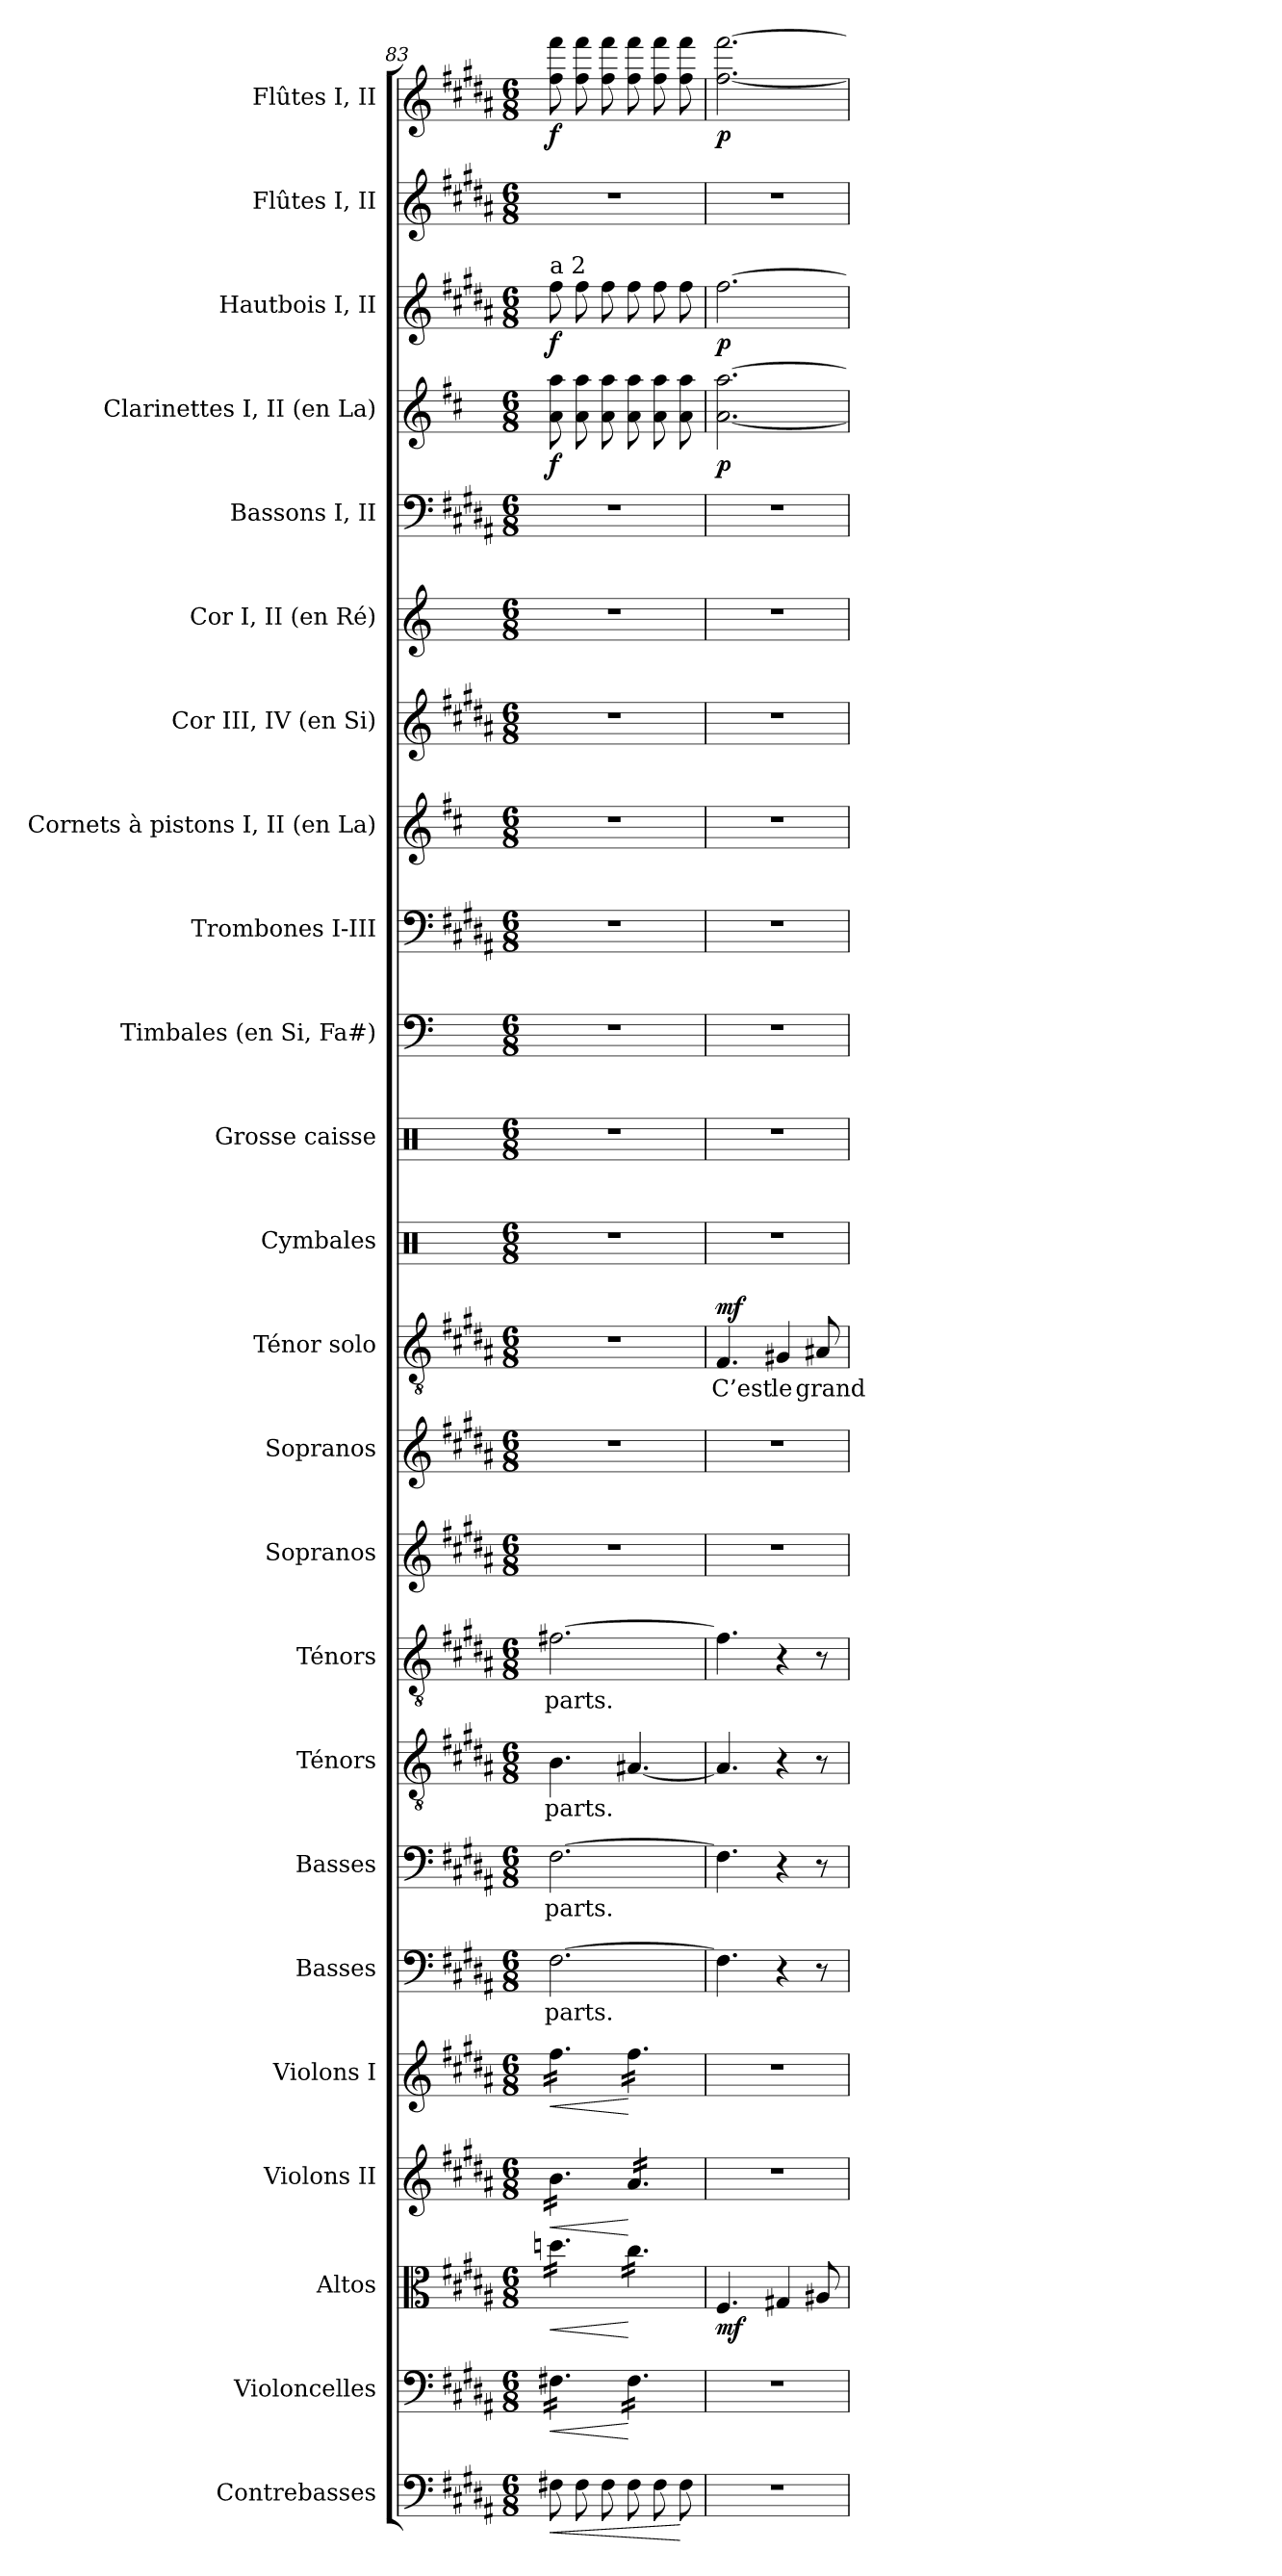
**kern	**dynam	**kern	**dynam	**kern	**dynam	**kern	**dynam	**kern	**dynam	**kern	**text	**kern	**text	**kern	**text	**kern	**text	**kern	**kern	**kern	**text	**dynam	**kern	**kern	**kern	**kern	**kern	**kern	**kern	**kern	**kern	**dynam	**kern	**dynam	**kern	**kern	**dynam
*part24	*part24	*part23	*part23	*part22	*part22	*part21	*part21	*part20	*part20	*part19	*part19	*part18	*part18	*part17	*part17	*part16	*part16	*part15	*part14	*part13	*part13	*part13	*part12	*part11	*part10	*part9	*part8	*part7	*part6	*part5	*part4	*part4	*part3	*part3	*part2	*part1	*part1
*staff24	*staff24	*staff23	*staff23	*staff22	*staff22	*staff21	*staff21	*staff20	*staff20	*staff19	*staff19	*staff18	*staff18	*staff17	*staff17	*staff16	*staff16	*staff15	*staff14	*staff13	*staff13	*staff13	*staff12	*staff11	*staff10	*staff9	*staff8	*staff7	*staff6	*staff5	*staff4	*staff4	*staff3	*staff3	*staff2	*staff1	*staff1
*I"Contrebasses	*	*I"Violoncelles	*	*I"Altos	*	*I"Violons II	*	*I"Violons I	*	*I"Basses	*	*I"Basses	*	*I"Ténors	*	*I"Ténors	*	*I"Sopranos	*I"Sopranos	*I"Ténor solo	*	*	*I"Cymbales	*I"Grosse caisse	*I"Timbales (en Si, Fa#)	*I"Trombones I-III	*I"Cornets à pistons I, II (en La)	*I"Cor III, IV (en Si)	*I"Cor I, II (en Ré)	*I"Bassons I, II	*I"Clarinettes I, II (en La)	*	*I"Hautbois I, II	*	*I"Flûtes I, II	*I"Flûtes I, II	*
*I'Cb.	*	*I'Vlles	*	*I'Altos	*	*I'Vns II	*	*I'Vns I	*	*I'Basses	*	*I'Basses	*	*I'Tén.	*	*I'Tén.	*	*I'Sopr.	*I'Sopr.	*I'Tén. solo	*	*	*I'Cym.	*I'G. c.	*I'Timb.	*I'Trb.	*I'C.à p. (La)	*I'Cor (Si)	*I'Cor (Ré)	*I'Bns	*I'Cl. (La)	*	*I'Hb.	*	*I'Fl.	*I'Fl.	*
!!LO:PB:g=z
*clefF4	*	*clefF4	*	*clefC3	*	*clefG2	*	*clefG2	*	*clefF4	*	*clefF4	*	*clefGv2	*	*clefGv2	*	*clefG2	*clefG2	*clefGv2	*	*	*clefX	*clefX	*clefF4	*clefF4	*clefG2	*clefG2	*clefG2	*clefF4	*clefG2	*	*clefG2	*	*clefG2	*clefG2	*
*ITrd7c12	*	*	*	*	*	*	*	*	*	*	*	*	*	*ITrd7c12	*	*ITrd7c12	*	*	*	*ITrd7c12	*	*	*	*	*	*	*ITrd2c3	*ITrd8c13	*ITrd6c10	*	*ITrd2c3	*	*	*	*	*	*
*k[f#c#g#d#a#]	*	*k[f#c#g#d#a#]	*	*k[f#c#g#d#a#]	*	*k[f#c#g#d#a#]	*	*k[f#c#g#d#a#]	*	*k[f#c#g#d#a#]	*	*k[f#c#g#d#a#]	*	*k[f#c#g#d#a#]	*	*k[f#c#g#d#a#]	*	*k[f#c#g#d#a#]	*k[f#c#g#d#a#]	*k[f#c#g#d#a#]	*	*	*k[]	*k[]	*k[]	*k[f#c#g#d#a#]	*k[f#c#g#d#a#]	*k[f#c#g#d#a#]	*k[f#c#]	*k[f#c#g#d#a#]	*k[f#c#g#d#a#]	*	*k[f#c#g#d#a#]	*	*k[f#c#g#d#a#]	*k[f#c#g#d#a#]	*
*B:	*	*B:	*	*B:	*	*B:	*	*B:	*	*B:	*	*B:	*	*B:	*	*B:	*	*B:	*B:	*B:	*	*	*C:	*C:	*C:	*B:	*B:	*B:	*D:	*B:	*B:	*	*B:	*	*B:	*B:	*
*M6/8	*	*M6/8	*	*M6/8	*	*M6/8	*	*M6/8	*	*M6/8	*	*M6/8	*	*M6/8	*	*M6/8	*	*M6/8	*M6/8	*M6/8	*	*	*M6/8	*M6/8	*M6/8	*M6/8	*M6/8	*M6/8	*M6/8	*M6/8	*M6/8	*	*M6/8	*	*M6/8	*M6/8	*
=83	=83	=83	=83	=83	=83	=83	=83	=83	=83	=83	=83	=83	=83	=83	=83	=83	=83	=83	=83	=83	=83	=83	=83	=83	=83	=83	=83	=83	=83	=83	=83	=83	=83	=83	=83	=83	=83
!	!LO:HP:b	!	!LO:HP:b	!	!LO:HP:b	!	!LO:HP:b	!	!LO:HP:b	!	!	!	!	!	!	!	!	!	!	!	!	!	!	!	!	!	!	!	!	!	!	!	!	!	!	!	!
!	!	!	!	!	!	!	!	!	!	!	!LO:LY:b:color=#000000	!	!	!	!	!	!	!	!	!	!	!	!	!	!	!	!	!	!	!	!	!	!	!	!	!	!
!	!	!	!	!	!	!	!	!	!	!	!	!	!LO:LY:b:color=#000000	!	!	!	!	!	!	!	!	!	!	!	!	!	!	!	!	!	!	!	!	!	!	!	!
!	!	!	!	!	!	!	!	!	!	!	!	!	!	!	!LO:LY:b:color=#000000	!	!	!	!	!	!	!	!	!	!	!	!	!	!	!	!	!	!	!	!	!	!
!	!	!	!	!	!	!	!	!	!	!	!	!	!	!	!	!	!	!	!	!	!	!	!	!	!	!	!	!	!	!	!	!	!LO:TX:a:t=a 2	!	!	!	!
!	!	!	!	!	!	!	!	!	!	!	!	!	!	!	!	!	!LO:LY:b:color=#000000	!LO:N:vis=1	!LO:N:vis=1	!LO:N:vis=1	!	!	!LO:N:vis=1	!LO:N:vis=1	!LO:N:vis=1	!LO:N:vis=1	!LO:N:vis=1	!LO:N:vis=1	!LO:N:vis=1	!LO:N:vis=1	!	!	!	!	!LO:N:vis=1	!	!
*	*	*tremolo	*	*	*	*	*	*	*	*	*	*	*	*	*	*	*	*	*	*	*	*	*	*	*	*	*	*	*	*	*	*	*	*	*	*	*
*	*	*	*	*tremolo	*	*	*	*	*	*	*	*	*	*	*	*	*	*	*	*	*	*	*	*	*	*	*	*	*	*	*	*	*	*	*	*	*
*	*	*	*	*	*	*tremolo	*	*	*	*	*	*	*	*	*	*	*	*	*	*	*	*	*	*	*	*	*	*	*	*	*	*	*	*	*	*	*
*	*	*	*	*	*	*	*	*tremolo	*	*	*	*	*	*	*	*	*	*	*	*	*	*	*	*	*	*	*	*	*	*	*	*	*	*	*	*	*
8FF#Xi\	<	16F#Xi\LL	<	16ddni\LL	<	16bi\LL	<	16ff#i\LL	<	[>2.F#i\	parts.	[>2.F#i\	parts.	4.BBi\	parts.	[>2.F#Xi\	parts.	2.r	2.r	2.r	.	.	2.r	2.r	2.r	2.r	2.r	2.r	2.r	2.r	8f#i\ 8ff#i	f	8ff#i\	f	2.r	8ff#i\ 8fff#i	f
.	.	16F#Xi\	.	16ddni\	.	16bi\	.	16ff#i\	.	.	.	.	.	.	.	.	.	.	.	.	.	.	.	.	.	.	.	.	.	.	.	.	.	.	.	.	.
8FF#i\	.	16F#Xi\	.	16ddni\	.	16bi\	.	16ff#i\	.	.	.	.	.	.	.	.	.	.	.	.	.	.	.	.	.	.	.	.	.	.	8f#i\ 8ff#i	.	8ff#i\	.	.	8ff#i\ 8fff#i	.
.	.	16F#Xi\	.	16ddni\	.	16bi\	.	16ff#i\	.	.	.	.	.	.	.	.	.	.	.	.	.	.	.	.	.	.	.	.	.	.	.	.	.	.	.	.	.
8FF#i\	.	16F#Xi\	.	16ddni\	.	16bi\	.	16ff#i\	.	.	.	.	.	.	.	.	.	.	.	.	.	.	.	.	.	.	.	.	.	.	8f#i\ 8ff#i	.	8ff#i\	.	.	8ff#i\ 8fff#i	.
.	.	16F#Xi\JJ	.	16ddni\JJ	.	16bi\JJ	.	16ff#i\JJ	.	.	.	.	.	.	.	.	.	.	.	.	.	.	.	.	.	.	.	.	.	.	.	.	.	.	.	.	.
8FF#i\	.	16F#i\LL	[	16cc#i\LL	[	16a#i/LL	[	16ff#i\LL	[	.	.	.	.	[<4.AA#Xi/	.	.	.	.	.	.	.	.	.	.	.	.	.	.	.	.	8f#i\ 8ff#i	.	8ff#i\	.	.	8ff#i\ 8fff#i	.
.	.	16F#i\	.	16cc#i\	.	16a#i/	.	16ff#i\	.	.	.	.	.	.	.	.	.	.	.	.	.	.	.	.	.	.	.	.	.	.	.	.	.	.	.	.	.
8FF#i\	.	16F#i\	.	16cc#i\	.	16a#i/	.	16ff#i\	.	.	.	.	.	.	.	.	.	.	.	.	.	.	.	.	.	.	.	.	.	.	8f#i\ 8ff#i	.	8ff#i\	.	.	8ff#i\ 8fff#i	.
.	.	16F#i\	.	16cc#i\	.	16a#i/	.	16ff#i\	.	.	.	.	.	.	.	.	.	.	.	.	.	.	.	.	.	.	.	.	.	.	.	.	.	.	.	.	.
8FF#i\	[	16F#i\	.	16cc#i\	.	16a#i/	.	16ff#i\	.	.	.	.	.	.	.	.	.	.	.	.	.	.	.	.	.	.	.	.	.	.	8f#i\ 8ff#i	.	8ff#i\	.	.	8ff#i\ 8fff#i	.
.	.	16F#i\JJ	.	16cc#i\JJ	.	16a#i/JJ	.	16ff#i\JJ	.	.	.	.	.	.	.	.	.	.	.	.	.	.	.	.	.	.	.	.	.	.	.	.	.	.	.	.	.
*	*	*	*	*	*	*	*	*Xtremolo	*	*	*	*	*	*	*	*	*	*	*	*	*	*	*	*	*	*	*	*	*	*	*	*	*	*	*	*	*
*	*	*	*	*	*	*Xtremolo	*	*	*	*	*	*	*	*	*	*	*	*	*	*	*	*	*	*	*	*	*	*	*	*	*	*	*	*	*	*	*
*	*	*	*	*Xtremolo	*	*	*	*	*	*	*	*	*	*	*	*	*	*	*	*	*	*	*	*	*	*	*	*	*	*	*	*	*	*	*	*	*
*	*	*Xtremolo	*	*	*	*	*	*	*	*	*	*	*	*	*	*	*	*	*	*	*	*	*	*	*	*	*	*	*	*	*	*	*	*	*	*	*
=84	=84	=84	=84	=84	=84	=84	=84	=84	=84	=84	=84	=84	=84	=84	=84	=84	=84	=84	=84	=84	=84	=84	=84	=84	=84	=84	=84	=84	=84	=84	=84	=84	=84	=84	=84	=84	=84
!LO:N:vis=1	!	!LO:N:vis=1	!	!	!	!LO:N:vis=1	!	!LO:N:vis=1	!	!	!	!	!	!	!	!	!	!LO:N:vis=1	!LO:N:vis=1	!	!	!	!	!	!	!	!	!	!	!	!	!	!	!	!	!	!
!	!	!	!	!	!	!	!	!	!	!	!	!	!	!	!	!	!	!	!	!	!LO:LY:b:color=#000000	!	!LO:N:vis=1	!LO:N:vis=1	!LO:N:vis=1	!LO:N:vis=1	!LO:N:vis=1	!LO:N:vis=1	!LO:N:vis=1	!LO:N:vis=1	!	!	!	!	!LO:N:vis=1	!	!
2.r	.	2.r	.	4.F#i/	mf	2.r	.	2.r	.	4.F#i\]	.	4.F#i\]	.	4.AA#i/]	.	4.F#i\]	.	2.r	2.r	4.FF#i/	C’est	mf	2.r	2.r	2.r	2.r	2.r	2.r	2.r	2.r	[<2.f#i\ [>2.ff#i	p	[>2.ff#i\	p	2.r	[<2.ff#i\ [>2.fff#i	p
!	!	!	!	!	!	!	!	!	!	!	!	!	!	!	!	!	!	!	!	!	!LO:LY:b:color=#000000	!	!	!	!	!	!	!	!	!	!	!	!	!	!	!	!
.	.	.	.	4G#Xi/	.	.	.	.	.	4r	.	4r	.	4r	.	4r	.	.	.	4GG#Xi/	le	.	.	.	.	.	.	.	.	.	.	.	.	.	.	.	.
!	!	!	!	!	!	!	!	!	!	!	!	!	!	!	!	!	!	!	!	!	!LO:LY:b:color=#000000	!	!	!	!	!	!	!	!	!	!	!	!	!	!	!	!
.	.	.	.	8A#Xi/	.	.	.	.	.	8r	.	8r	.	8r	.	8r	.	.	.	8AA#Xi/	grand	.	.	.	.	.	.	.	.	.	.	.	.	.	.	.	.
=	=	=	=	=	=	=	=	=	=	=	=	=	=	=	=	=	=	=	=	=	=	=	=	=	=	=	=	=	=	=	=	=	=	=	=	=	=
*-	*-	*-	*-	*-	*-	*-	*-	*-	*-	*-	*-	*-	*-	*-	*-	*-	*-	*-	*-	*-	*-	*-	*-	*-	*-	*-	*-	*-	*-	*-	*-	*-	*-	*-	*-	*-	*-
